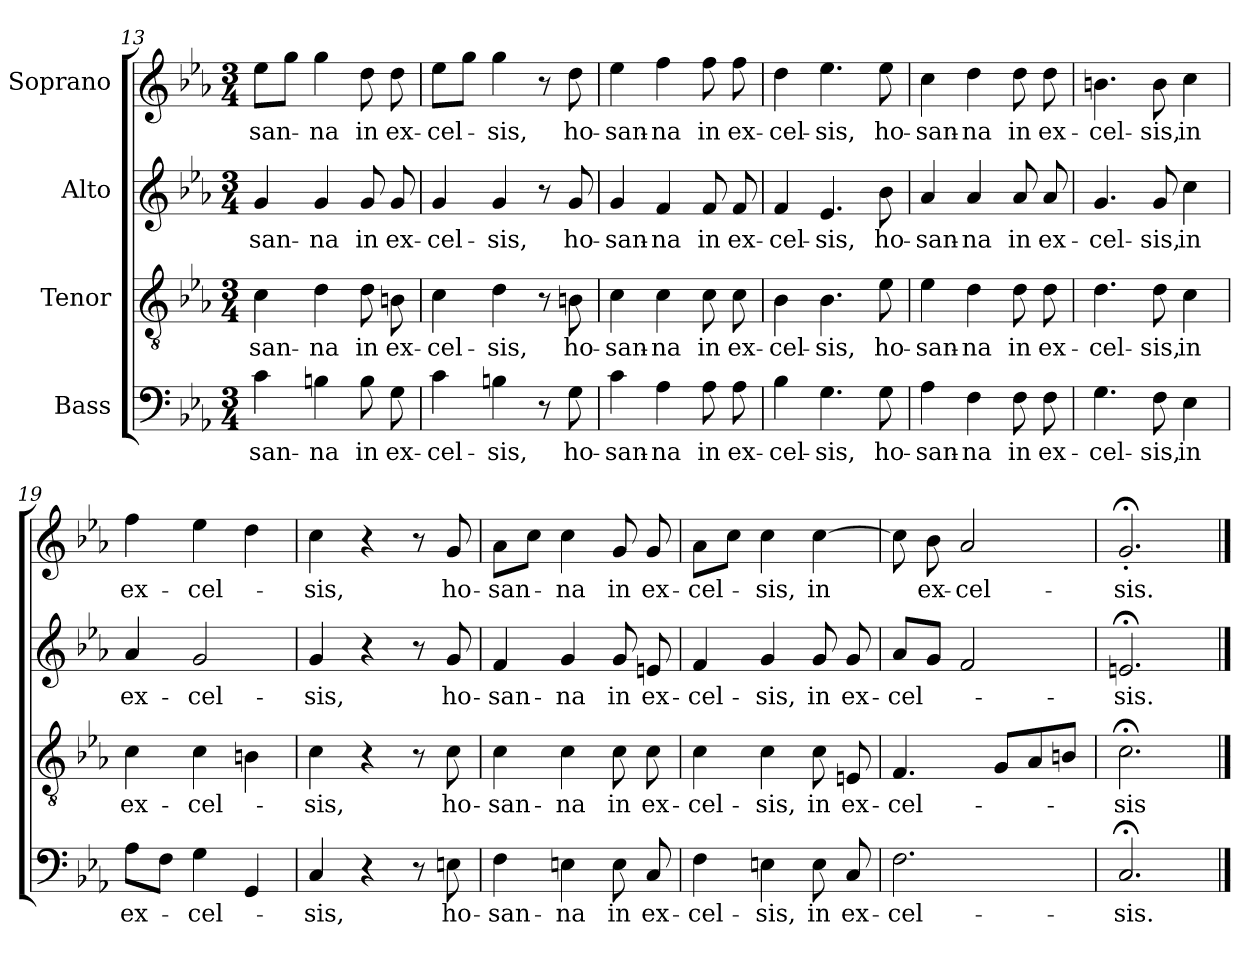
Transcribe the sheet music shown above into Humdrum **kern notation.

**kern	**text	**kern	**text	**kern	**text	**kern	**text
*part4	*part4	*part3	*part3	*part2	*part2	*part1	*part1
*staff4	*staff4	*staff3	*staff3	*staff2	*staff2	*staff1	*staff1
*I"Bass	*	*I"Tenor	*	*I"Alto	*	*I"Soprano	*
!!LO:LB:g=z
*clefF4	*	*clefGv2	*	*clefG2	*	*clefG2	*
*k[b-e-a-]	*	*k[b-e-a-]	*	*k[b-e-a-]	*	*k[b-e-a-]	*
*E-:	*	*E-:	*	*E-:	*	*E-:	*
*M3/4	*	*M3/4	*	*M3/4	*	*M3/4	*
=13	=13	=13	=13	=13	=13	=13	=13
!	!LO:LY:b	!	!LO:LY:b	!	!LO:LY:b	!	!LO:LY:b
4c\	-san-	4c\	-san-	4g/	-san-	8ee-\L	-san-
.	.	.	.	.	.	8gg\J	.
!	!LO:LY:b	!	!LO:LY:b	!	!LO:LY:b	!	!LO:LY:b
4Bn\	-na	4d\	-na	4g/	-na	4gg\	-na
!	!LO:LY:b	!	!LO:LY:b	!	!LO:LY:b	!	!LO:LY:b
8B\	in	8d\	in	8g/	in	8dd\	in
!	!LO:LY:b	!	!LO:LY:b	!	!LO:LY:b	!	!LO:LY:b
8G\	ex-	8Bn\	ex-	8g/	ex-	8dd\	ex-
=14	=14	=14	=14	=14	=14	=14	=14
!	!LO:LY:b	!	!LO:LY:b	!	!LO:LY:b	!	!LO:LY:b
4c\	-cel-	4c\	-cel-	4g/	-cel-	8ee-\L	-cel-
.	.	.	.	.	.	8gg\J	.
!	!LO:LY:b	!	!LO:LY:b	!	!LO:LY:b	!	!LO:LY:b
4Bn\	-sis,	4d\	-sis,	4g/	-sis,	4gg\	-sis,
8r	.	8r	.	8r	.	8r	.
!	!LO:LY:b	!	!LO:LY:b	!	!LO:LY:b	!	!LO:LY:b
8G\	ho-	8Bn\	ho-	8g/	ho-	8dd\	ho-
=15	=15	=15	=15	=15	=15	=15	=15
!	!LO:LY:b	!	!LO:LY:b	!	!LO:LY:b	!	!LO:LY:b
4c\	-san-	4c\	-san-	4g/	-san-	4ee-\	-san-
!	!LO:LY:b	!	!LO:LY:b	!	!LO:LY:b	!	!LO:LY:b
4A-\	-na	4c\	-na	4f/	-na	4ff\	-na
!	!LO:LY:b	!	!LO:LY:b	!	!LO:LY:b	!	!LO:LY:b
8A-\	in	8c\	in	8f/	in	8ff\	in
!	!LO:LY:b	!	!LO:LY:b	!	!LO:LY:b	!	!LO:LY:b
8A-\	ex-	8c\	ex-	8f/	ex-	8ff\	ex-
=16	=16	=16	=16	=16	=16	=16	=16
!	!LO:LY:b	!	!LO:LY:b	!	!LO:LY:b	!	!LO:LY:b
4B-\	-cel-	4B-\	-cel-	4f/	-cel-	4dd\	-cel-
!	!LO:LY:b	!	!LO:LY:b	!	!LO:LY:b	!	!LO:LY:b
4.G\	-sis,	4.B-\	-sis,	4.e-/	-sis,	4.ee-\	-sis,
!	!LO:LY:b	!	!LO:LY:b	!	!LO:LY:b	!	!LO:LY:b
8G\	ho-	8e-\	ho-	8b-\	ho-	8ee-\	ho-
!!LO:PB:g=z
=17	=17	=17	=17	=17	=17	=17	=17
!	!LO:LY:b	!	!LO:LY:b	!	!LO:LY:b	!	!LO:LY:b
4A-\	-san-	4e-\	-san-	4a-/	-san-	4cc\	-san-
!	!LO:LY:b	!	!LO:LY:b	!	!LO:LY:b	!	!LO:LY:b
4F\	-na	4d\	-na	4a-/	-na	4dd\	-na
!	!LO:LY:b	!	!LO:LY:b	!	!LO:LY:b	!	!LO:LY:b
8F\	in	8d\	in	8a-/	in	8dd\	in
!	!LO:LY:b	!	!LO:LY:b	!	!LO:LY:b	!	!LO:LY:b
8F\	ex-	8d\	ex-	8a-/	ex-	8dd\	ex-
=18	=18	=18	=18	=18	=18	=18	=18
!	!LO:LY:b	!	!LO:LY:b	!	!LO:LY:b	!	!LO:LY:b
4.G\	-cel-	4.d\	-cel-	4.g/	-cel-	4.bn\	-cel-
!	!LO:LY:b	!	!LO:LY:b	!	!LO:LY:b	!	!LO:LY:b
8F\	-sis,	8d\	-sis,	8g/	-sis,	8b\	-sis,
!	!LO:LY:b	!	!LO:LY:b	!	!LO:LY:b	!	!LO:LY:b
4E-\	in	4c\	in	4cc\	in	4cc\	in
=19	=19	=19	=19	=19	=19	=19	=19
!	!LO:LY:b	!	!LO:LY:b	!	!LO:LY:b	!	!LO:LY:b
8A-\L	ex-	4c\	ex-	4a-/	ex-	4ff\	ex-
8F\J	.	.	.	.	.	.	.
!	!LO:LY:b	!	!LO:LY:b	!	!LO:LY:b	!	!LO:LY:b
4G\	-cel-	4c\	-cel-	2g/	-cel-	4ee-\	-cel-
4GG/	.	4Bn\	.	.	.	4dd\	.
=20	=20	=20	=20	=20	=20	=20	=20
!	!LO:LY:b	!	!LO:LY:b	!	!LO:LY:b	!	!LO:LY:b
4C/	-sis,	4c\	-sis,	4g/	-sis,	4cc\	-sis,
4r	.	4r	.	4r	.	4r	.
8r	.	8r	.	8r	.	8r	.
!	!LO:LY:b	!	!LO:LY:b	!	!LO:LY:b	!	!LO:LY:b
8En\	ho-	8c\	ho-	8g/	ho-	8g/	ho-
!!LO:LB:g=z
=21	=21	=21	=21	=21	=21	=21	=21
!	!LO:LY:b	!	!LO:LY:b	!	!LO:LY:b	!	!LO:LY:b
4F\	-san-	4c\	-san-	4f/	-san-	8a-\L	-san-
.	.	.	.	.	.	8cc\J	.
!	!LO:LY:b	!	!LO:LY:b	!	!LO:LY:b	!	!LO:LY:b
4En\	-na	4c\	-na	4g/	-na	4cc\	-na
!	!LO:LY:b	!	!LO:LY:b	!	!LO:LY:b	!	!LO:LY:b
8E\	in	8c\	in	8g/	in	8g/	in
!	!LO:LY:b	!	!LO:LY:b	!	!LO:LY:b	!	!LO:LY:b
8C/	ex-	8c\	ex-	8en/	ex-	8g/	ex-
=22	=22	=22	=22	=22	=22	=22	=22
!	!LO:LY:b	!	!LO:LY:b	!	!LO:LY:b	!	!LO:LY:b
4F\	-cel-	4c\	-cel-	4f/	-cel-	8a-\L	-cel-
.	.	.	.	.	.	8cc\J	.
!	!LO:LY:b	!	!LO:LY:b	!	!LO:LY:b	!	!LO:LY:b
4En\	-sis,	4c\	-sis,	4g/	-sis,	4cc\	-sis,
!	!LO:LY:b	!	!LO:LY:b	!	!LO:LY:b	!	!LO:LY:b
8E\	in	8c\	in	8g/	in	[4cc\	in
!	!LO:LY:b	!	!LO:LY:b	!	!LO:LY:b	!	!
8C/	ex-	8En/	ex-	8g/	ex-	.	.
=23	=23	=23	=23	=23	=23	=23	=23
!	!LO:LY:b	!	!LO:LY:b	!	!LO:LY:b	!	!
2.F\	-cel-	4.F/	-cel-	8a-/L	-cel-	8cc\]	.
!	!	!	!	!	!	!	!LO:LY:b
.	.	.	.	8g/J	.	8b-\	ex-
!	!	!	!	!	!	!	!LO:LY:b
.	.	.	.	2f/	.	2a-/	-cel-
.	.	8G/L	.	.	.	.	.
.	.	8A-/	.	.	.	.	.
.	.	8Bn/J	.	.	.	.	.
=24	=24	=24	=24	=24	=24	=24	=24
!	!LO:LY:b	!	!LO:LY:b	!	!LO:LY:b	!	!LO:LY:b
2.C;</	-sis.	2.c;<\	-sis	2.en;</	-sis.	2.g;<'</	-sis.
==	==	==	==	==	==	==	==
*-	*-	*-	*-	*-	*-	*-	*-
